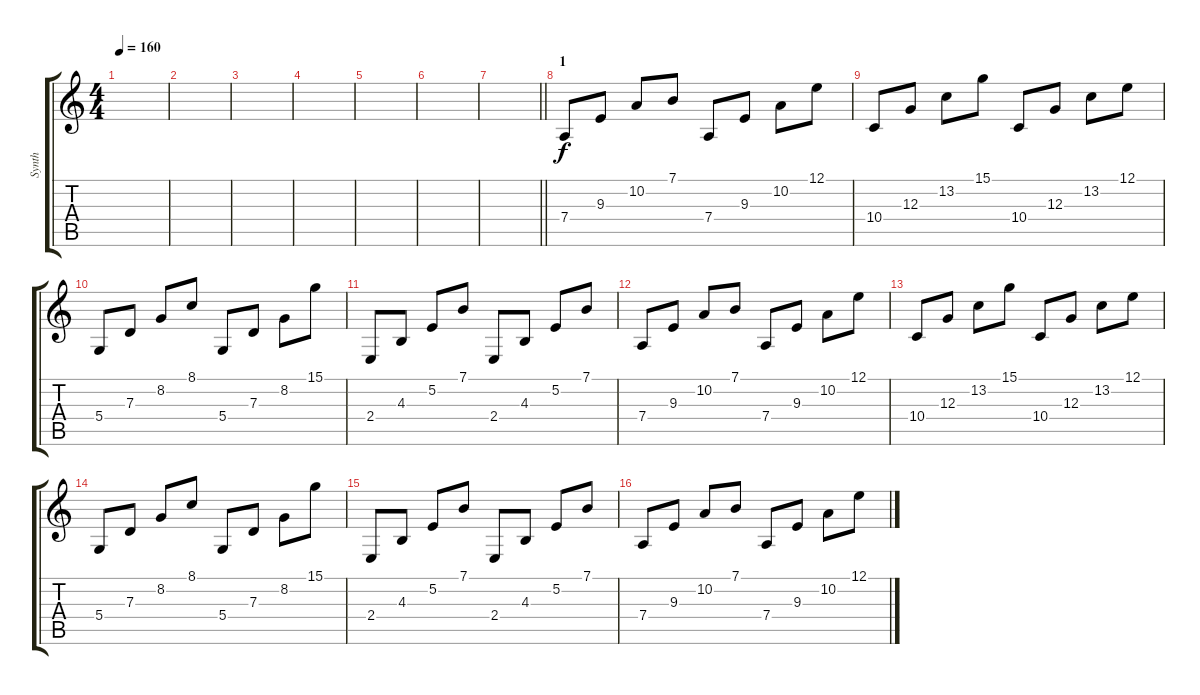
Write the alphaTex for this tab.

\track ("Synth" "Synth") {instrument orchestralharp}
\staff {score tabs}
\tuning (E4 B3 G3 D3 A2 E2) {hide}
\ts (4 4)
\tempo 160
\clef g2
\ks c
|
|
|
|
|
|
\barLineRight lightlight
|
\section ("" "1")
7.4.8 9.3.8 10.2.8 7.1.8 7.4.8 9.3.8 10.2.8 12.1.8 |
10.4.8 12.3.8 13.2.8 15.1.8 10.4.8 12.3.8 13.2.8 12.1.8 |
5.4.8 7.3.8 8.2.8 8.1.8 5.4.8 7.3.8 8.2.8 15.1.8 |
2.4.8 4.3.8 5.2.8 7.1.8 2.4.8 4.3.8 5.2.8 7.1.8 |
7.4.8 9.3.8 10.2.8 7.1.8 7.4.8 9.3.8 10.2.8 12.1.8 |
10.4.8 12.3.8 13.2.8 15.1.8 10.4.8 12.3.8 13.2.8 12.1.8 |
5.4.8 7.3.8 8.2.8 8.1.8 5.4.8 7.3.8 8.2.8 15.1.8 |
2.4.8 4.3.8 5.2.8 7.1.8 2.4.8 4.3.8 5.2.8 7.1.8 |
7.4.8 9.3.8 10.2.8 7.1.8 7.4.8 9.3.8 10.2.8 12.1.8
